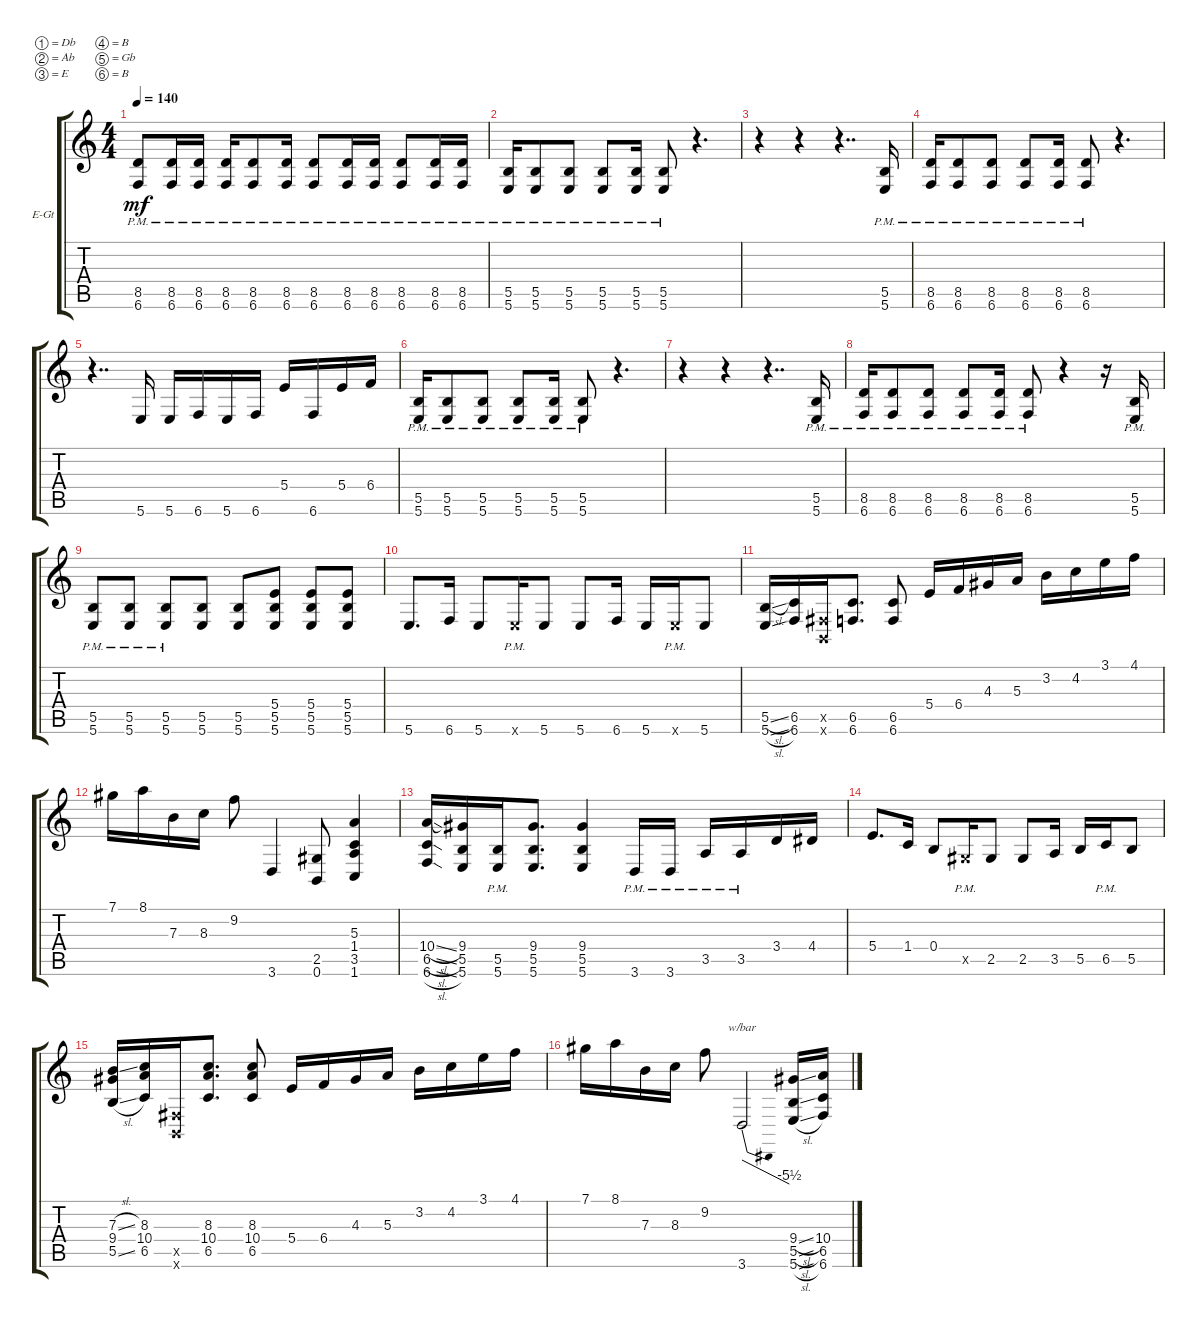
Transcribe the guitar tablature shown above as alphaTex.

\defaultSystemsLayout 4
\bracketExtendMode groupsimilarinstruments
\firstSystemTrackNameOrientation horizontal
\otherSystemsTrackNameOrientation horizontal
\track ("Electric Guitar" "E-Gt") {instrument distortionguitar}
\staff {score tabs}
\tuning (Db4 Ab3 E3 B2 Gb2 B1)
\ts (4 4)
\tempo 140
\clef g2
\ks c
(6.6{pm} 8.5{pm}).8{dy mf} (6.6{pm} 8.5{pm}).16 (6.6{pm} 8.5{pm}).16 (6.6{pm} 8.5{pm}).16 (6.6{pm} 8.5{pm}).8 (6.6{pm} 8.5{pm}).16 (6.6{pm} 8.5{pm}).8 (6.6{pm} 8.5{pm}).16 (6.6{pm} 8.5{pm}).16 (6.6{pm} 8.5{pm}).8 (6.6{pm} 8.5{pm}).16 (6.6{pm} 8.5{pm}).16 |
(5.6{pm} 5.5{pm}).16 (5.6{pm} 5.5{pm}).8 (5.6{pm} 5.5{pm}).8 (5.6{pm} 5.5{pm}).8 (5.6{pm} 5.5{pm}).16 (5.6{pm} 5.5{pm}).8 r.4{d} |
r.4 r.4 r.4{dd} (5.6{pm} 5.5{pm}).16 |
(6.6{pm} 8.5{pm}).16 (6.6{pm} 8.5{pm}).8 (6.6{pm} 8.5{pm}).8 (6.6{pm} 8.5{pm}).8 (6.6{pm} 8.5{pm}).16 (6.6{pm} 8.5{pm}).8 r.4{d} |
r.4{dd} 5.6.16 5.6.16 6.6.16 5.6.16 6.6.16 5.4.16 6.6.16 5.4.16 6.4.16 |
(5.6{pm} 5.5{pm}).16 (5.6{pm} 5.5{pm}).8 (5.6{pm} 5.5{pm}).8 (5.6{pm} 5.5{pm}).8 (5.6{pm} 5.5{pm}).16 (5.6{pm} 5.5{pm}).8 r.4{d} |
r.4 r.4 r.4{dd} (5.6{pm} 5.5{pm}).16 |
(6.6{pm} 8.5{pm}).16 (6.6{pm} 8.5{pm}).8 (6.6{pm} 8.5{pm}).8 (6.6{pm} 8.5{pm}).8 (6.6{pm} 8.5{pm}).16 (6.6{pm} 8.5{pm}).8 r.4 r.16 (5.6{pm} 5.5{pm}).16 |
(5.5{pm} 5.6{pm}).8 (5.6{pm} 5.5{pm}).8 (5.5{pm} 5.6{pm}).8 (5.6 5.5).8 (5.6 5.5).8 (5.4 5.5 5.6).8 (5.4 5.5 5.6).8 (5.4 5.5 5.6).8 |
5.6.8{d} 6.6.16 5.6.8 5.6{pm x}.16 5.6.8 5.6.8 6.6.16 5.6.16 5.6{pm x}.16 5.6.8 |
(5.6{sl} 5.5{sl}).16 (6.6 6.5).16 (0.6{x} 0.5{x}).16 (6.5 6.6).8{d} (6.6 6.5).8 5.4.16 6.4.16 4.3.16 5.3.16 3.2.16 4.2.16 3.1.16 4.1.16 |
7.1.16 8.1.16 7.3.16 8.3.16 9.2.8 3.6.4 (0.6 2.5).8 (1.4 5.3 1.6 3.5).4 |
(6.6{sl} 6.5{sl} 10.4{sl}).16 (5.6 5.5 9.4).16 (5.6{pm} 5.5{pm}).16 (5.6 5.5 9.4).8{d} (5.6 5.5 9.4).4 3.6{pm}.16 3.6{pm}.16 3.5{pm}.16 3.5{pm}.16 3.4.16 4.4.16 |
5.4.8{d} 1.4.16 0.4.8 2.5{pm x}.16 2.5.8 2.5.8 3.5.16 5.5.16 6.5{pm}.16 5.5.8 |
(7.3{sl} 5.5{sl} 9.4).16 (8.3 6.5 10.4).16 (0.6{x} 0.5{x}).16 (6.5 10.4 8.3).8{d} (6.5 10.4 8.3).8 5.4.16 6.4.16 4.3.16 5.3.16 3.2.16 4.2.16 3.1.16 4.1.16 |
7.1.16 8.1.16 7.3.16 8.3.16 9.2.8 3.6.2{tbe (dive default 27 0 58.8 -22)} (5.5{sl} 9.4{sl} 5.6{sl}).16 (6.5 10.4 6.6).16
